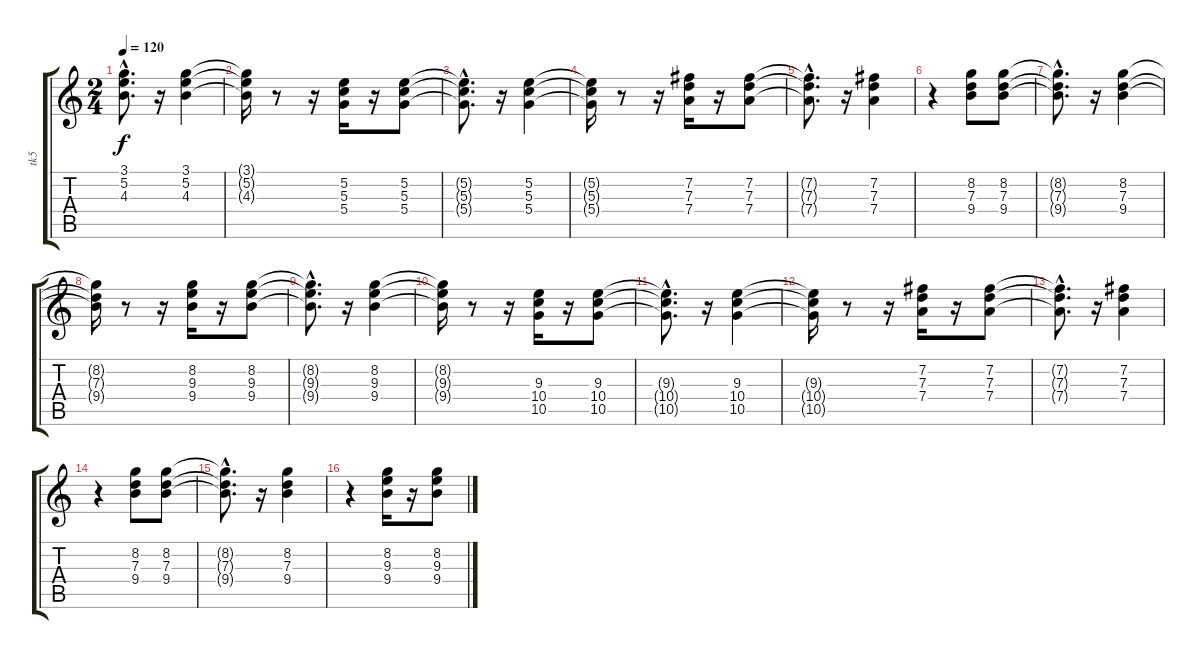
\track ("tk5" "tk5") {instrument acousticguitarsteel}
\staff {score tabs}
\tuning (E4 B3 G3 D3 A2 E2) {hide}
\ts (2 4)
\tempo 120
\clef g2
\ks c
(3.1{hac t} 5.2{hac t} 4.3{hac t}).8{d dy f} r.16 (3.1 5.2 4.3).4 |
(3.1{t} 5.2{t} 4.3{t}).16 r.8 r.16 (5.2 5.3 5.4).16 r.16 (5.2 5.3 5.4).8 |
(5.2{hac t} 5.3{hac t} 5.4{hac t}).8{d} r.16 (5.2 5.3 5.4).4 |
(5.2{t} 5.3{t} 5.4{t}).16 r.8 r.16 (7.2 7.3 7.4).16 r.16 (7.2 7.3 7.4).8 |
(7.2{hac t} 7.3{hac t} 7.4{hac t}).8{d} r.16 (7.2 7.3 7.4).4 |
r.4 (8.2 7.3 9.4).8 (8.2 7.3 9.4).8 |
(8.2{hac t} 7.3{hac t} 9.4{hac t}).8{d} r.16 (8.2 7.3 9.4).4 |
(8.2{t} 7.3{t} 9.4{t}).16 r.8 r.16 (8.2 9.3 9.4).16 r.16 (8.2 9.3 9.4).8 |
(8.2{hac t} 9.3{hac t} 9.4{hac t}).8{d} r.16 (8.2 9.3 9.4).4 |
(8.2{t} 9.3{t} 9.4{t}).16 r.8 r.16 (9.3 10.4 10.5).16 r.16 (9.3 10.4 10.5).8 |
(9.3{hac t} 10.4{hac t} 10.5{hac t}).8{d} r.16 (9.3 10.4 10.5).4 |
(9.3{t} 10.4{t} 10.5{t}).16 r.8 r.16 (7.2 7.3 7.4).16 r.16 (7.2 7.3 7.4).8 |
(7.2{hac t} 7.3{hac t} 7.4{hac t}).8{d} r.16 (7.2 7.3 7.4).4 |
r.4 (8.2 7.3 9.4).8 (8.2 7.3 9.4).8 |
(8.2{hac t} 7.3{hac t} 9.4{hac t}).8{d} r.16 (8.2 7.3 9.4).4 |
r.4 (8.2 9.3 9.4).16 r.16 (8.2 9.3 9.4).8
